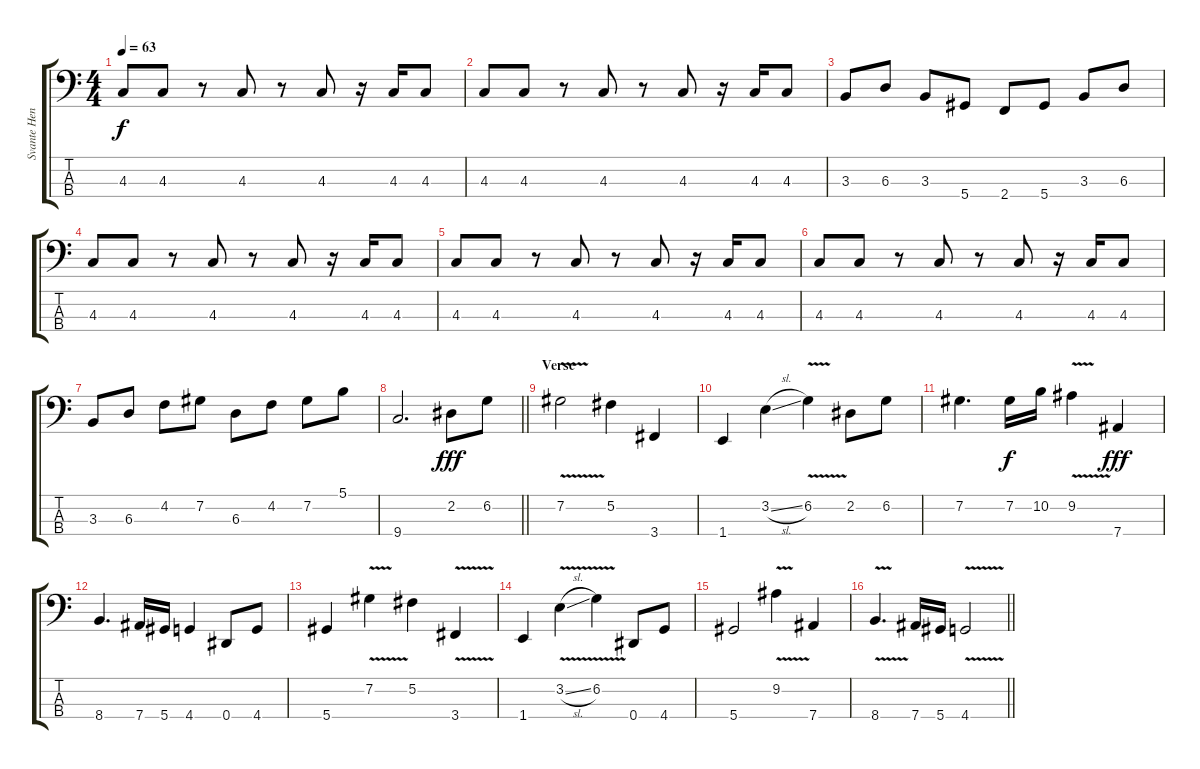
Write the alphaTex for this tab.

\track ("Svante Henrysson" "Svante Hen") {instrument electricbassfinger}
\staff {score tabs}
\tuning (Gb2 Db2 Ab1 Eb1) {hide}
\ts (4 4)
\tempo 63
\clef f4
\ks c
4.3.8{dy f} 4.3.8 r.8 4.3.8 r.8 4.3.8 r.16 4.3.16 4.3.8 |
4.3.8 4.3.8 r.8 4.3.8 r.8 4.3.8 r.16 4.3.16 4.3.8 |
3.3.8 6.3.8 3.3.8 5.4.8 2.4.8 5.4.8 3.3.8 6.3.8 |
4.3.8 4.3.8 r.8 4.3.8 r.8 4.3.8 r.16 4.3.16 4.3.8 |
4.3.8 4.3.8 r.8 4.3.8 r.8 4.3.8 r.16 4.3.16 4.3.8 |
4.3.8 4.3.8 r.8 4.3.8 r.8 4.3.8 r.16 4.3.16 4.3.8 |
3.3.8 6.3.8 4.2.8 7.2.8 6.3.8 4.2.8 7.2.8 5.1.8 |
\barLineRight lightlight
9.4.2{d} 2.2.8{dy fff} 6.2.8 |
\section ("" "Verse")
7.2{v}.2 5.2.4 3.4.4 |
1.4.4 3.2{sl}.4 6.2{v}.4 2.2.8 6.2.8 |
7.2.4{d} 7.2.16{dy f} 10.2.16 9.2{v}.4 7.4.4{dy fff} |
8.4.4{d} 7.4.16 5.4.16 4.4.4 0.4.8 4.4.8 |
5.4.4 7.2{v}.4 5.2.4 3.4{v}.4 |
1.4.4 3.2{v sl}.4 6.2{v}.4 0.4.8 4.4.8 |
5.4.2 9.2{v}.4 7.4.4 |
\barLineRight lightlight
8.4{v}.4{d} 7.4.16 5.4.16 4.4{v}.2
